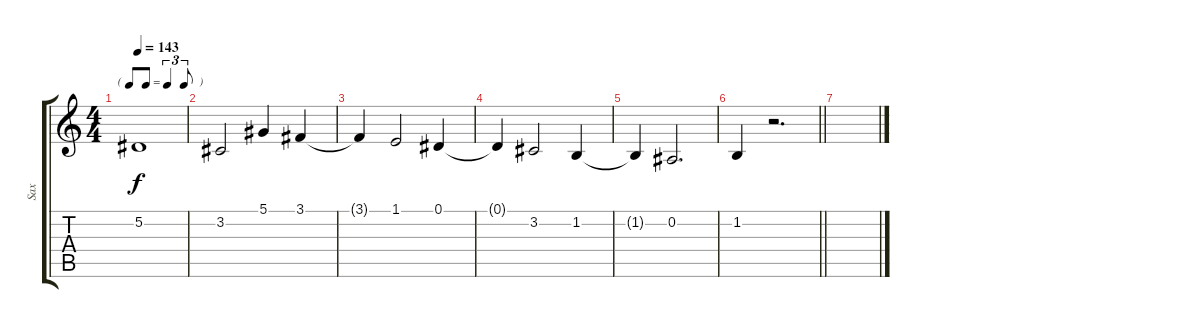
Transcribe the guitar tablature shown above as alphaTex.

\track ("Sax" "Sax") {instrument tenorsax}
\staff {score tabs}
\tuning (Eb4 Bb3 Gb3 Db3 Ab2 Eb2) {hide}
\ts (4 4)
\tf triplet8th
\tempo 143
\clef g2
\ks c
5.2{t}.1{dy f} |
3.2.2 5.1.4 3.1.4 |
3.1{t}.4 1.1.2 0.1.4 |
0.1{t}.4 3.2.2 1.2.4 |
1.2{t}.4 0.2.2{d} |
\barLineRight lightlight
1.2.4 r.2{d} |
\section ("" "")
